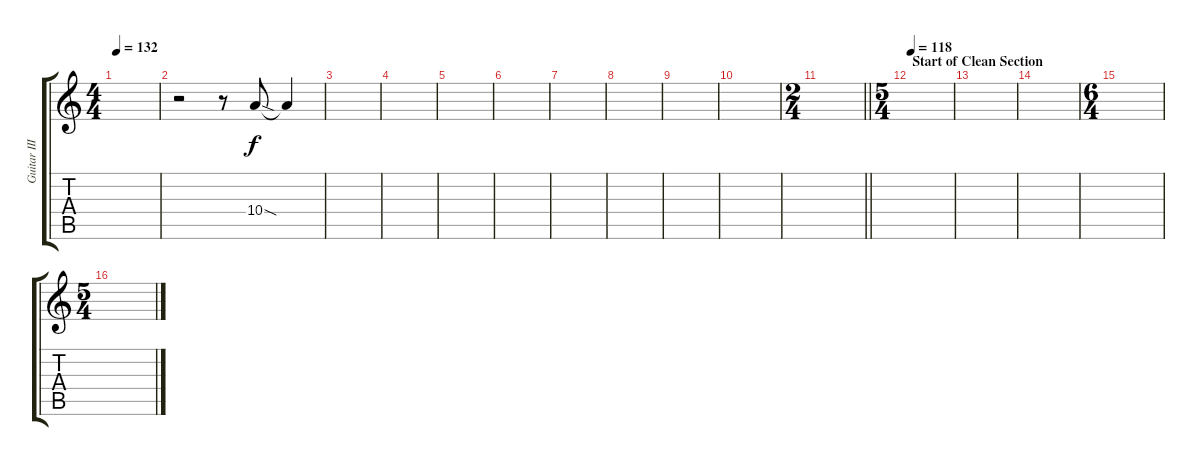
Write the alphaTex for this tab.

\track ("Guitar III" "Guitar III") {instrument distortionguitar}
\staff {score tabs}
\tuning (Db4 Ab3 E3 B2 Gb2 Db2) {hide}
\ts (4 4)
\tempo 132
\clef g2
\ks c
|
r.2 r.8 10.4{sod}.8{balance 1 instrument guitarharmonics} 10.4{t}.4 |
|
|
|
|
|
|
|
|
\ts (2 4)
\barLineRight lightlight
|
\ts (5 4)
\section ("" "Start of Clean Section")
\tempo 118
|
|
|
\ts (6 4)
|
\ts (5 4)
